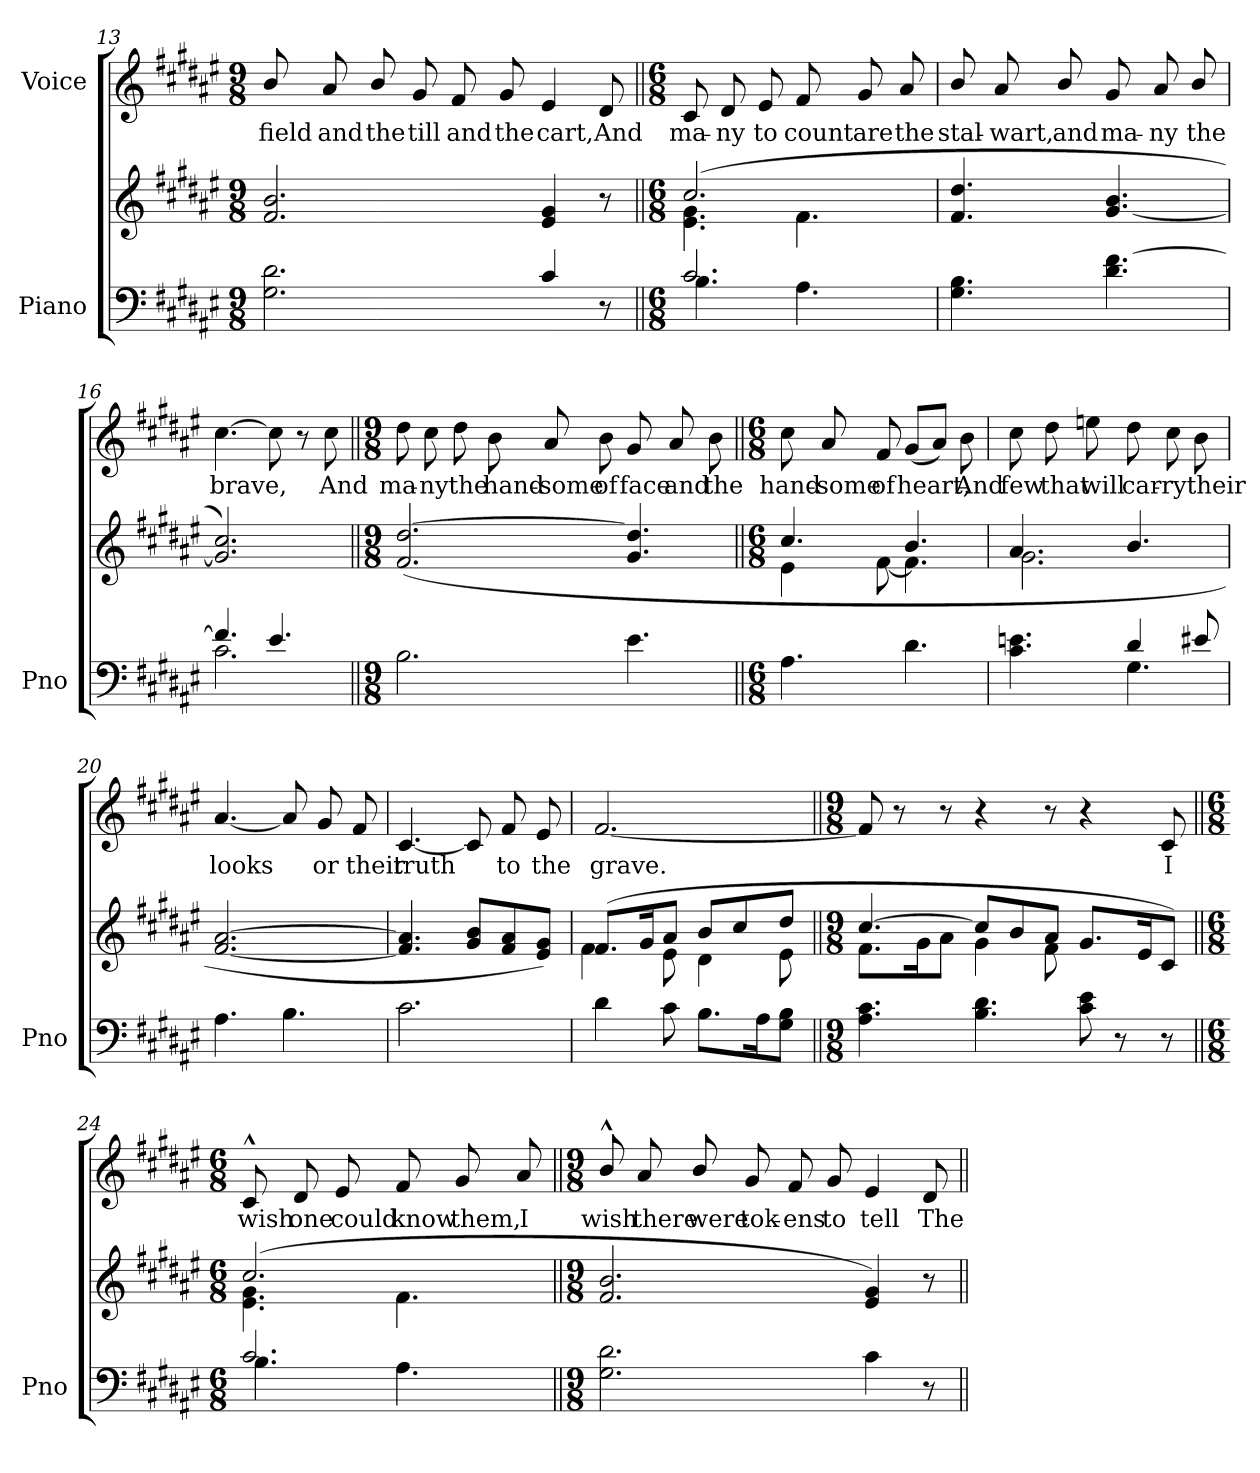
**kern	**kern	**kern	**text
*part2	*part2	*part1	*part1
*staff3	*staff2	*staff1	*staff1
*I"Piano	*	*I"Voice	*
*I'Pno	*	*	*
!!LO:LB:g=z
*clefF4	*clefG2	*clefG2	*
*k[f#c#g#d#a#e#]	*k[f#c#g#d#a#e#]	*k[f#c#g#d#a#e#]	*
*M9/8	*M9/8	*M9/8	*
=13	=13	=13	=13
!	!	!	!LO:LY:b
2.G#\ 2.d#\	2.f#/ 2.b/	8b/	field
!	!	!	!LO:LY:b
.	.	8a#/	and
!	!	!	!LO:LY:b
.	.	8b/	the
!	!	!	!LO:LY:b
.	.	8g#/	till
!	!	!	!LO:LY:b
.	.	8f#/	and
!	!	!	!LO:LY:b
.	.	8g#/	the
!	!	!	!LO:LY:b
4c#/	4e#/ 4g#/	4e#/	cart,
!	!	!	!LO:LY:b
8r	8r	8d#/	And
=14||	=14||	=14||	=14||
*M6/8	*M6/8	*M6/8	*
*^	*^	*	*
!	!	!	!	!	!LO:LY:b
2.c#/	4.B\	(2.cc#/	4.e#\ 4.g#\	8c#/	ma-
!	!	!	!	!	!LO:LY:b
.	.	.	.	8d#/	-ny
!	!	!	!	!	!LO:LY:b
.	.	.	.	8e#/	to
!	!	!	!	!	!LO:LY:b
.	4.A#\	.	4.f#\	8f#/	count
!	!	!	!	!	!LO:LY:b
.	.	.	.	8g#/	are
!	!	!	!	!	!LO:LY:b
.	.	.	.	8a#/	the
*v	*v	*	*	*	*
*	*v	*v	*	*
!!LO:LB:g=z
=15	=15	=15	=15
!	!	!	!LO:LY:b
4.G#\ 4.B\	4.f#/ 4.dd#/	8b/	stal-
!	!	!	!LO:LY:b
.	.	8a#/	-wart,
!	!	!	!LO:LY:b
.	.	8b/	and
!	!	!	!LO:LY:b
4.d#\ [>4.f#\	[4.g#/ 4.b/	8g#/	ma-
!	!	!	!LO:LY:b
.	.	8a#/	-ny
!	!	!	!LO:LY:b
.	.	8b/	the
=16	=16	=16	=16
*^	*	*	*
!	!	!	!	!LO:LY:b
4.f#/]	2.c#\	2.g#/] 2.cc#/)	[4.cc#\	brave,
4.e#/	.	.	8cc#\]	.
.	.	.	8r	.
!	!	!	!	!LO:LY:b
.	.	.	8cc#\	And
*v	*v	*	*	*
!!LO:LB:g=z
=17||	=17||	=17||	=17||
*M9/8	*M9/8	*M9/8	*
!	!	!	!LO:LY:b
2.B\	(2.f#/ [2.dd#/	8dd#\	ma-
!	!	!	!LO:LY:b
.	.	8cc#\	-ny
!	!	!	!LO:LY:b
.	.	8dd#\	the
!	!	!	!LO:LY:b
.	.	8b\	hand-
!	!	!	!LO:LY:b
.	.	8a#/	-some
!	!	!	!LO:LY:b
.	.	8b\	of
!	!	!	!LO:LY:b
4.e#\	4.g#/ 4.dd#/]	8g#/	face
!	!	!	!LO:LY:b
.	.	8a#/	and
!	!	!	!LO:LY:b
.	.	8b\	the
=18||	=18||	=18||	=18||
*M6/8	*M6/8	*M6/8	*
*	*^	*	*
!	!	!	!	!LO:LY:b
4.A#\	4.cc#/	4e#\	8cc#\	hand-
!	!	!	!	!LO:LY:b
.	.	.	8a#/	-some
!	!	!	!	!LO:LY:b
.	.	[8f#\	8f#/	of
!	!	!	!	!LO:LY:b
4.d#\	4.b/	4.f#\]	(8g#/L	heart,
.	.	.	8a#/J)	.
!	!	!	!	!LO:LY:b
.	.	.	8b\	And
!!LO:PB:g=z
=19	=19	=19	=19	=19
*^	*	*	*	*
!	!	!	!	!	!LO:LY:b
4.c#\ 4.en\	4.ryy	4.a#/	2.g#\	8cc#\	few
!	!	!	!	!	!LO:LY:b
.	.	.	.	8dd#\	that
!	!	!	!	!	!LO:LY:b
.	.	.	.	8een\	will
!	!	!	!	!	!LO:LY:b
4d#/	4.G#\	4.b/	.	8dd#\	car-
!	!	!	!	!	!LO:LY:b
.	.	.	.	8cc#\	-ry
!	!	!	!	!	!LO:LY:b
8e#X/	.	.	.	8b\	their
*v	*v	*	*	*	*
*	*v	*v	*	*
=20	=20	=20	=20
!	!	!	!LO:LY:b
4.A#\	[2.f#/ [2.a#/	[4.a#/	looks
4.B\	.	8a#/]	.
!	!	!	!LO:LY:b
.	.	8g#/	or
!	!	!	!LO:LY:b
.	.	8f#/	their
=21	=21	=21	=21
!	!	!	!LO:LY:b
2.c#\	4.f#/] 4.a#/]	[4.c#/	truth
.	8g#/ 8b/L	8c#/]	.
!	!	!	!LO:LY:b
.	8f#/ 8a#/	8f#/	to
!	!	!	!LO:LY:b
.	8e#/ 8g#/J)	8e#/	the
!!LO:LB:g=z
=22	=22	=22	=22
*	*^	*	*
!	!	!	!	!LO:LY:b
4d#\	(8.f#/L	4f#\	[2.f#/	grave.
.	16g#/K	.	.	.
8c#\	8a#/J	8e#\	.	.
8.B\L	8b/L	4d#\	.	.
.	8cc#/	.	.	.
16A#\K	.	.	.	.
8G#\ 8B\J	8dd#/J	8e#\	.	.
=23||	=23||	=23||	=23||	=23||
*M9/8	*M9/8	*	*M9/8	*
4.A#\ 4.c#\	[4.cc#/	8.f#\L	8f#/]	.
.	.	.	8r	.
.	.	16g#\K	.	.
.	.	8a#\J	8r	.
4.B\ 4.d#\	8cc#/L]	4g#\	4r	.
.	8b/	.	.	.
.	8a#/J	8f#\	8r	.
8c#\ 8e#\	8.g#/L	4.ryy	4r	.
8r	.	.	.	.
.	16e#/K	.	.	.
!	!	!	!	!LO:LY:b
8r	8c#/J)	.	8c#/	I
!!LO:LB:g=z
=24||	=24||	=24||	=24||	=24||
*M6/8	*M6/8	*	*M6/8	*
*^	*	*	*	*
!	!	!	!	!	!LO:LY:b
2.c#/	4.B\	(2.cc#/	4.e#\ 4.g#\	8c#^^/	wish
!	!	!	!	!	!LO:LY:b
.	.	.	.	8d#/	one
!	!	!	!	!	!LO:LY:b
.	.	.	.	8e#/	could
!	!	!	!	!	!LO:LY:b
.	4.A#\	.	4.f#\	8f#/	know
!	!	!	!	!	!LO:LY:b
.	.	.	.	8g#/	them,
!	!	!	!	!	!LO:LY:b
.	.	.	.	8a#/	I
*v	*v	*	*	*	*
*	*v	*v	*	*
=25||	=25||	=25||	=25||
*M9/8	*M9/8	*M9/8	*
!	!	!	!LO:LY:b
2.G#\ 2.d#\	2.f#/ 2.b/	8b^^/	wish
!	!	!	!LO:LY:b
.	.	8a#/	there
!	!	!	!LO:LY:b
.	.	8b/	were
!	!	!	!LO:LY:b
.	.	8g#/	tok-
!	!	!	!LO:LY:b
.	.	8f#/	-ens
!	!	!	!LO:LY:b
.	.	8g#/	to
!	!	!	!LO:LY:b
4c#\	4e#/ 4g#/)	4e#/	tell
!	!	!	!LO:LY:b
8r	8r	8d#/	The
=||	=||	=||	=||
*-	*-	*-	*-
